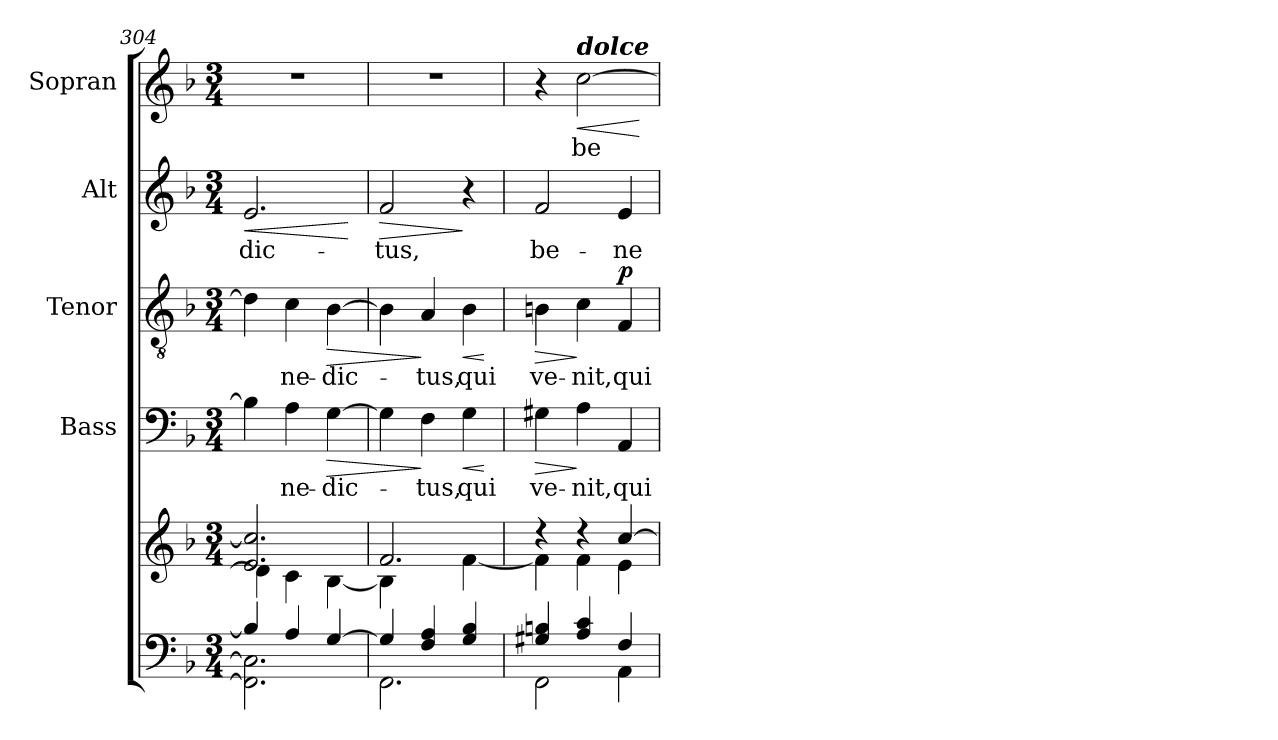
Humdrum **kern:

**kern	**kern	**kern	**text	**dynam	**kern	**text	**dynam	**kern	**text	**dynam	**kern	**text	**dynam
*part5	*part5	*part4	*part4	*part4	*part3	*part3	*part3	*part2	*part2	*part2	*part1	*part1	*part1
*staff6	*staff5	*staff4	*staff4	*staff4	*staff3	*staff3	*staff3	*staff2	*staff2	*staff2	*staff1	*staff1	*staff1
*	*	*I"Bass	*	*	*I"Tenor	*	*	*I"Alt	*	*	*I"Sopran	*	*
*	*	*I'B.	*	*	*I'T.	*	*	*I'A.	*	*	*I'S.	*	*
*clefF4	*clefG2	*clefF4	*	*	*clefGv2	*	*	*clefG2	*	*	*clefG2	*	*
*k[b-]	*k[b-]	*k[b-]	*	*	*k[b-]	*	*	*k[b-]	*	*	*k[b-]	*	*
*F:	*F:	*F:	*	*	*F:	*	*	*F:	*	*	*F:	*	*
*M3/4	*M3/4	*M3/4	*	*	*M3/4	*	*	*M3/4	*	*	*M3/4	*	*
=304	=304	=304	=304	=304	=304	=304	=304	=304	=304	=304	=304	=304	=304
*^	*^	*	*	*	*	*	*	*	*	*	*	*	*
!	!	!	!	!	!	!	!	!	!	!	!LO:LY:b	!LO:HP:b	!	!	!
4B-/]	2.FF\] 2.C\]	2.e/ 2.cc/]	4d\]	4B-\]	.	.	4d\]	.	.	2.e/	-dic-	<	2.r	.	.
!	!	!	!	!	!LO:LY:b	!	!	!LO:LY:b	!	!	!	!	!	!	!
4A/	.	.	4c\	4A\	-ne-	.	4c\	-ne-	.	.	.	.	.	.	.
!	!	!	!	!	!LO:LY:b	!LO:HP:b	!	!LO:LY:b	!LO:HP:b	!	!	!	!	!	!
[>4G/	.	.	[<4B-\	[4G\	-dic-	>	[4B-\	-dic-	>	.	.	.	.	.	.
*v	*v	*	*	*	*	*	*	*	*	*	*	*	*	*	*
*	*v	*v	*	*	*	*	*	*	*	*	*	*	*	*
.	.	.	.	.	.	.	.	.	.	[	.	.	.
=305	=305	=305	=305	=305	=305	=305	=305	=305	=305	=305	=305	=305	=305
*^	*^	*	*	*	*	*	*	*	*	*	*	*	*
!	!	!	!	!	!	!	!	!	!	!	!LO:LY:b	!LO:HP:b	!	!	!
4G/]	2.FF\	2.f/	4B-\]	4G\]	.	.	4B-\]	.	.	2f/	-tus,	>	2.r	.	.
!	!	!	!	!	!LO:LY:b	!	!	!LO:LY:b	!	!	!	!	!	!	!
4F/ 4A/	.	.	4ryy	4F\	-tus,	]	4A/	-tus,	]	.	.	.	.	.	.
!	!	!	!	!	!LO:LY:b	!LO:HP:b	!	!LO:LY:b	!LO:HP:b	!	!	!	!	!	!
4G/ 4B-/	.	.	[<4f\	4G\	qui	<	4B-\	qui	<	4r	.	]	.	.	.
*v	*v	*	*	*	*	*	*	*	*	*	*	*	*	*	*
*	*v	*v	*	*	*	*	*	*	*	*	*	*	*	*
.	.	.	.	[	.	.	[	.	.	.	.	.	.
=306	=306	=306	=306	=306	=306	=306	=306	=306	=306	=306	=306	=306	=306
*^	*^	*	*	*	*	*	*	*	*	*	*	*	*
!	!	!	!	!	!LO:LY:b	!LO:HP:b	!	!LO:LY:b	!LO:HP:b	!	!LO:LY:b	!	!	!	!
4G#X/ 4Bn/	2FF\	4rdd	4f\]	4G#X\	ve-	>	4Bn\	ve-	>	2f/	be-	.	4r	.	.
!	!	!	!	!	!	!	!	!	!	!	!	!	!LO:TX:a:Bi:t=dolce	!	!
!	!	!	!	!	!LO:LY:b	!	!	!LO:LY:b	!	!	!	!	!	!LO:LY:b	!LO:HP:b
4A/ 4c/	.	4rdd	4f\	4A\	-nit,	]	4c\	-nit,	]	.	.	.	[2cc\	be-	<
!	!	!	!	!	!LO:LY:b	!	!	!LO:LY:b	!LO:DY:a	!	!LO:LY:b	!	!	!	!
4F/	4AA\	[>4cc/	4e\	4AA/	qui	.	4F/	qui	p	4e/	-ne-	.	.	.	.
*v	*v	*	*	*	*	*	*	*	*	*	*	*	*	*	*
*	*v	*v	*	*	*	*	*	*	*	*	*	*	*	*
.	.	.	.	.	.	.	.	.	.	.	.	.	[
=	=	=	=	=	=	=	=	=	=	=	=	=	=
*-	*-	*-	*-	*-	*-	*-	*-	*-	*-	*-	*-	*-	*-
